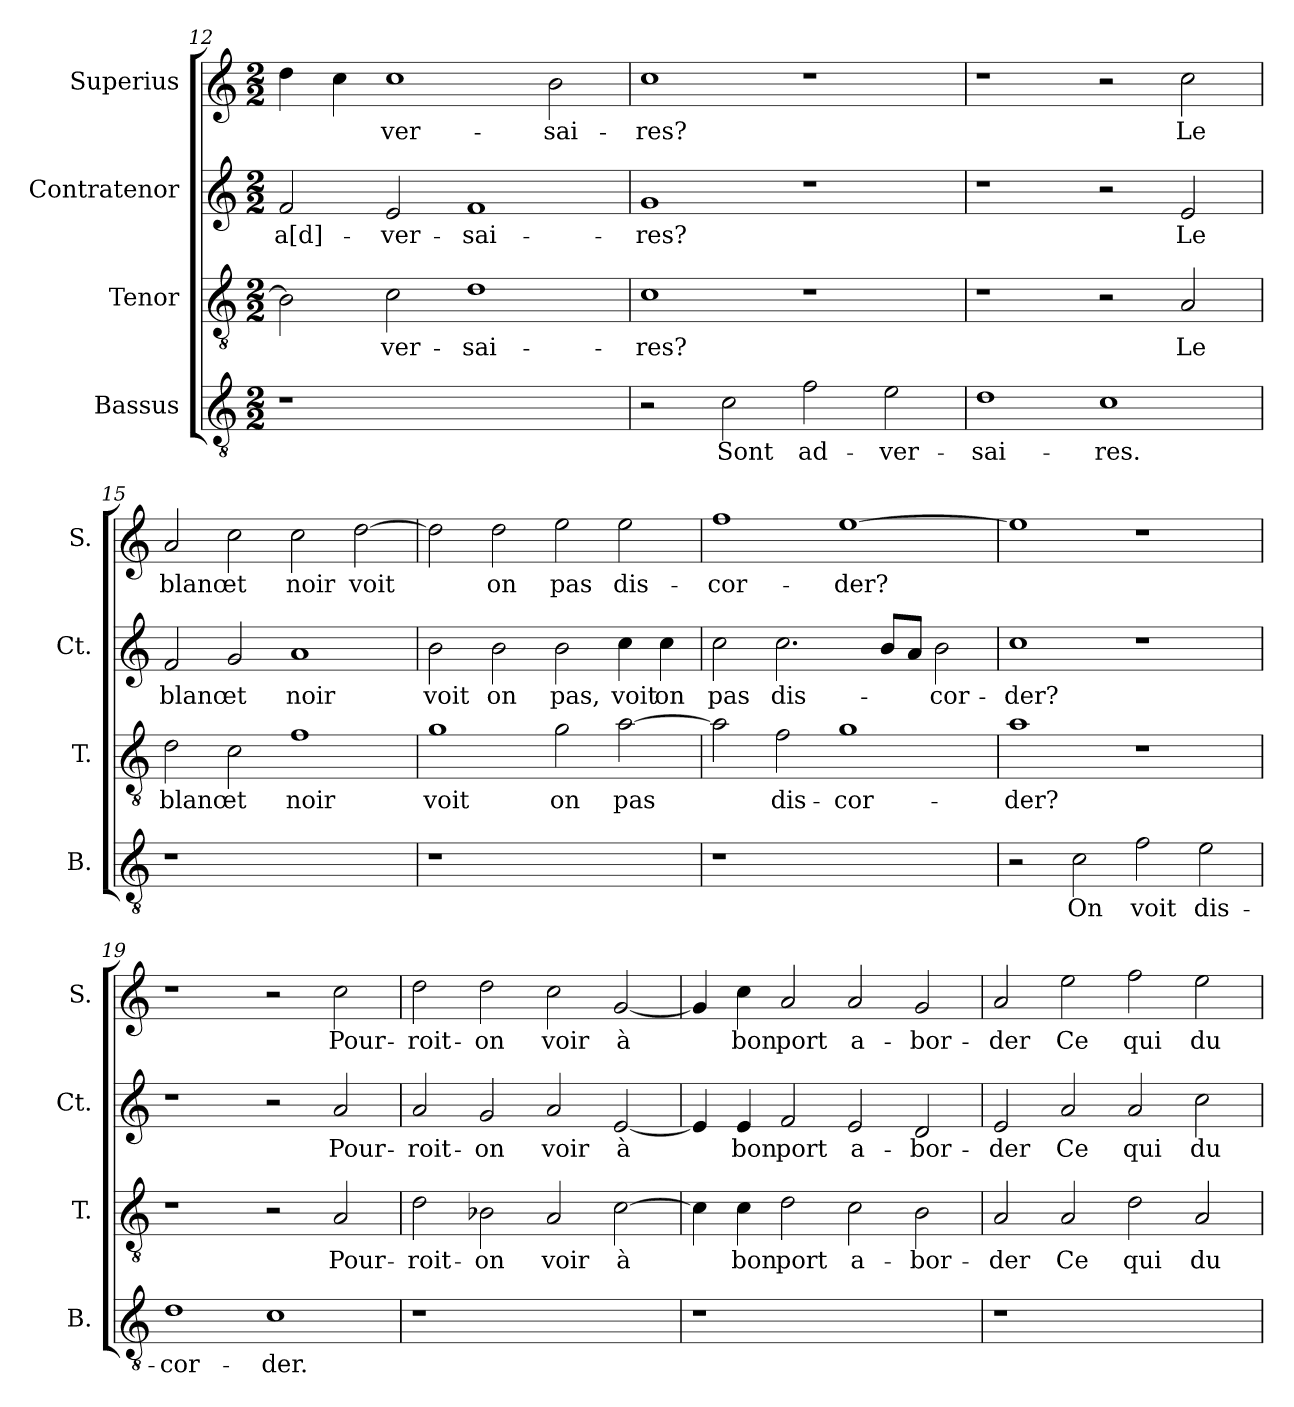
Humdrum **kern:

**kern	**text	**kern	**text	**kern	**text	**kern	**text
*part4	*part4	*part3	*part3	*part2	*part2	*part1	*part1
*staff4	*staff4	*staff3	*staff3	*staff2	*staff2	*staff1	*staff1
*I"Bassus	*	*I"Tenor	*	*I"Contratenor	*	*I"Superius	*
*I'B.	*	*I'T.	*	*I'Ct.	*	*I'S.	*
*clefGv2	*	*clefGv2	*	*clefG2	*	*clefG2	*
*ITrd7c12	*	*ITrd7c12	*	*	*	*	*
*k[]	*	*k[]	*	*k[]	*	*k[]	*
*C:	*	*C:	*	*C:	*	*C:	*
*M2/2	*	*M2/2	*	*M2/2	*	*M2/2	*
=12	=12	=12	=12	=12	=12	=12	=12
1r	.	2BB-\]	.	2f/	a[d]-	4dd\	.
.	.	.	.	.	.	4cc\	.
.	.	2C\	-ver-	2e/	-ver-	1cc\	-ver-
1ryy	.	1D\	-sai-	1f/	-sai-	.	.
.	.	.	.	.	.	2b\	-sai-
!!LO:LB:g=z
=13	=13	=13	=13	=13	=13	=13	=13
2r	.	1C\	-res?	1g/	-res?	1cc\	-res?
2C\	Sont	.	.	.	.	.	.
2F\	ad-	1r	.	1r	.	1r	.
2E\	-ver-	.	.	.	.	.	.
=14	=14	=14	=14	=14	=14	=14	=14
1D\	-sai-	1r	.	1r	.	1r	.
1C\	-res.	2r	.	2r	.	2r	.
.	.	2AA/	Le	2e/	Le	2cc\	Le
=15	=15	=15	=15	=15	=15	=15	=15
1r	.	2D\	blanc	2f/	blanc	2a/	blanc
.	.	2C\	et	2g/	et	2cc\	et
1ryy	.	1F\	noir	1a/	noir	2cc\	noir
.	.	.	.	.	.	[2dd\	voit
=16	=16	=16	=16	=16	=16	=16	=16
1r	.	1G\	voit	2b\	voit	2dd\]	.
.	.	.	.	2b\	on	2dd\	on
1ryy	.	2G\	on	2b\	pas,	2ee\	pas
.	.	[2A\	pas	4cc\	voit	2ee\	dis-
.	.	.	.	4cc\	on	.	.
!!LO:PB:g=z
=17	=17	=17	=17	=17	=17	=17	=17
1r	.	2A\]	.	2cc\	pas	1ff\	-cor-
.	.	2F\	dis-	2.cc\	dis-	.	.
1ryy	.	1G\	-cor-	.	.	[1ee\	-der?
.	.	.	.	8b/L	.	.	.
.	.	.	.	8a/J	.	.	.
.	.	.	.	2b\	-cor-	.	.
=18	=18	=18	=18	=18	=18	=18	=18
2r	.	1A\	-der?	1cc\	-der?	1ee\]	.
2C\	On	.	.	.	.	.	.
2F\	voit	1r	.	1r	.	1r	.
2E\	dis-	.	.	.	.	.	.
=19	=19	=19	=19	=19	=19	=19	=19
1D\	-cor-	1r	.	1r	.	1r	.
1C\	-der.	2r	.	2r	.	2r	.
.	.	2AA/	Pour-	2a/	Pour-	2cc\	Pour-
=20	=20	=20	=20	=20	=20	=20	=20
1r	.	2D\	-roit-	2a/	-roit-	2dd\	-roit-
.	.	2BB-X\	-on	2g/	-on	2dd\	-on
1ryy	.	2AA/	voir	2a/	voir	2cc\	voir
.	.	[2C\	à	[2e/	à	[2g/	à
!!LO:LB:g=z
=21	=21	=21	=21	=21	=21	=21	=21
1r	.	4C\]	.	4e/]	.	4g/]	.
.	.	4C\	bon	4e/	bon	4cc\	bon
.	.	2D\	port	2f/	port	2a/	port
1ryy	.	2C\	a-	2e/	a-	2a/	a-
.	.	2BB\	-bor-	2d/	-bor-	2g/	-bor-
=22	=22	=22	=22	=22	=22	=22	=22
1r	.	2AA/	-der	2e/	-der	2a/	-der
.	.	2AA/	Ce	2a/	Ce	2ee\	Ce
1ryy	.	2D\	qui	2a/	qui	2ff\	qui
.	.	2AA/	du	2cc\	du	2ee\	du
=	=	=	=	=	=	=	=
*-	*-	*-	*-	*-	*-	*-	*-
